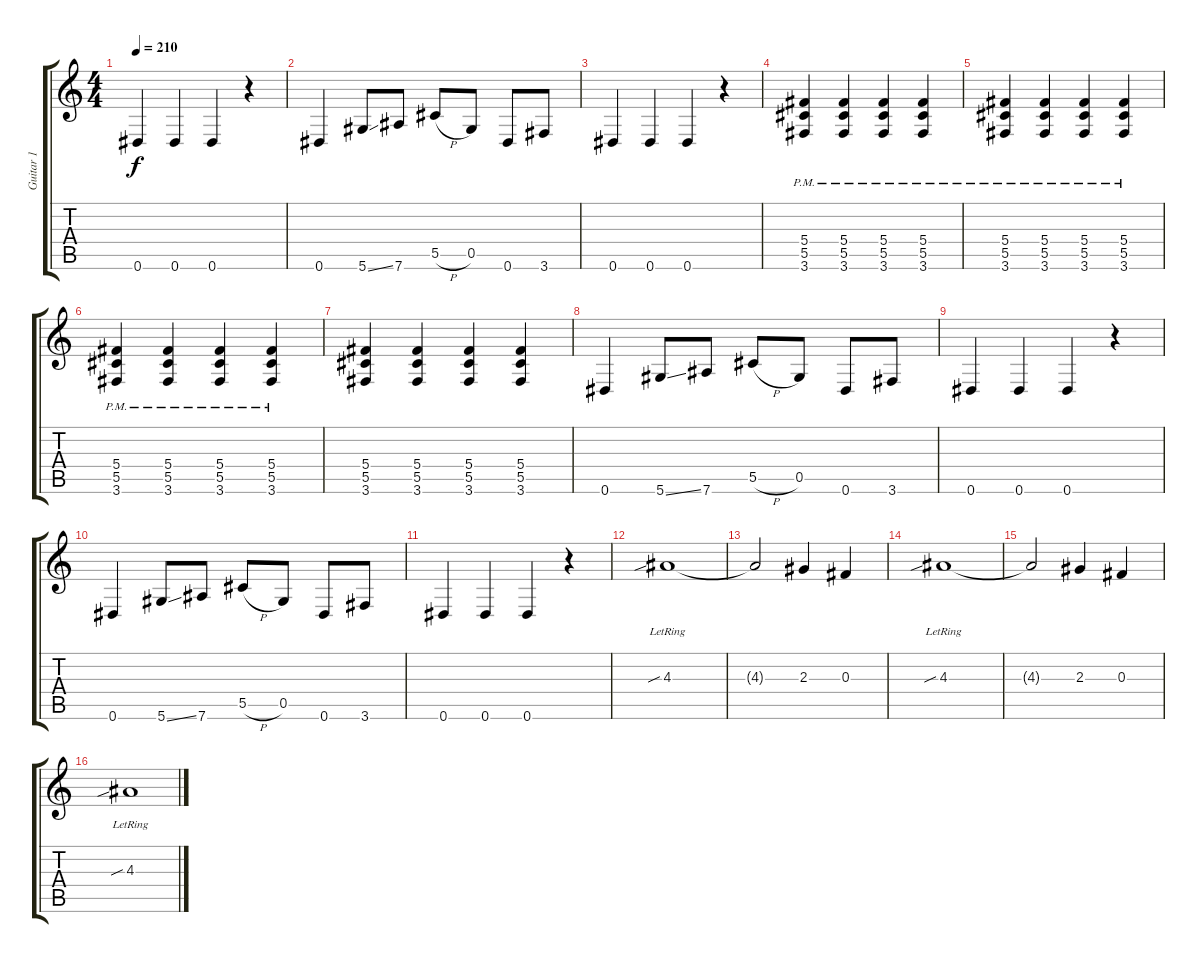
\track ("Guitar 1" "Guitar 1") {instrument distortionguitar}
\staff {score tabs}
\tuning (Eb4 Bb3 Gb3 Db3 Ab2 Eb2) {hide}
\ts (4 4)
\tempo 210
\clef g2
\ks c
0.6.4{dy f} 0.6.4 0.6.4 r.4 |
0.6.4 5.6{ss}.8 7.6.8 5.5{h}.8 0.5.8 0.6.8 3.6.8 |
0.6.4 0.6.4 0.6.4 r.4 |
(5.4{pm} 5.5{pm} 3.6{pm}).4 (5.4{pm} 5.5{pm} 3.6{pm}).4 (5.4{pm} 5.5{pm} 3.6{pm}).4 (5.4{pm} 5.5{pm} 3.6{pm}).4 |
(5.4{pm} 5.5{pm} 3.6{pm}).4 (5.4{pm} 5.5{pm} 3.6{pm}).4 (5.4{pm} 5.5{pm} 3.6{pm}).4 (5.4{pm} 5.5{pm} 3.6{pm}).4 |
(5.4{pm} 5.5{pm} 3.6{pm}).4 (5.4{pm} 5.5{pm} 3.6{pm}).4 (5.4{pm} 5.5{pm} 3.6{pm}).4 (5.4{pm} 5.5{pm} 3.6{pm}).4 |
(5.4 5.5 3.6).4 (5.4 5.5 3.6).4 (5.4 5.5 3.6).4 (5.4 5.5 3.6).4 |
0.6.4 5.6{ss}.8 7.6.8 5.5{h}.8 0.5.8 0.6.8 3.6.8 |
0.6.4 0.6.4 0.6.4 r.4 |
0.6.4 5.6{ss}.8 7.6.8 5.5{h}.8 0.5.8 0.6.8 3.6.8 |
0.6.4 0.6.4 0.6.4 r.4 |
4.3{sib lr}.1 |
4.3{t}.2 2.3.4 0.3.4 |
4.3{sib lr}.1 |
4.3{t}.2 2.3.4 0.3.4 |
4.3{sib lr}.1
